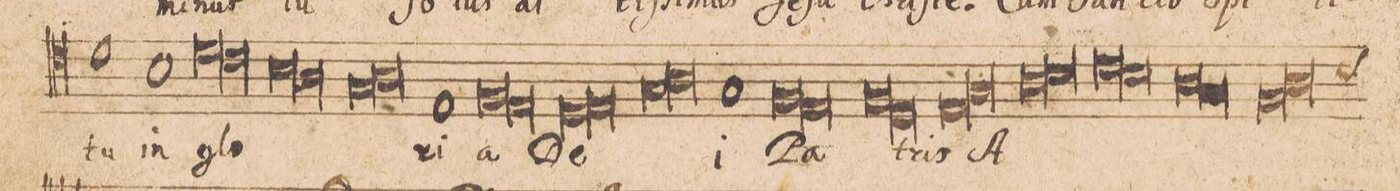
**kern	**text
*I"[TENOR.]	*
*clefC4	*
*k[]	*
*met(c|)	*
*M2/1	*
1d	-tu
1B	in
=140-	=140-
*lig	*
1d	glo-
1c	.
*Xlig	*
=141-	=141-
*lig	*
1B	.
1A	.
*Xlig	*
=142-	=142-
*lig	*
1G	.
1A	.
*Xlig	*
=143-	=143-
1E	-ri-
*lig	*
1F	-a
=144-	=144-
1E	.
*Xlig	*
*lig	*
1D	De-
=145-	=145-
1E	.
*Xlig	*
*lig	*
1G	.
=146-	=146-
1A	.
*Xlig	*
1G	-i
=147-	=147-
*lig	*
1F	Pa-
1E	.
*Xlig	*
=148-	=148-
*lig	*
1F	-tris
1D	.
*Xlig	*
=149-	=149-
*lig	*
1E	A-
1G	.
*Xlig	*
=150-	=150-
*lig	*
1A	.
1B	.
*Xlig	*
=151-	=151-
*lig	*
1c	.
1B	.
*Xlig	*
=152-	=152-
*lig	*
1A	.
1G	.
*Xlig	*
=153-	=153-
*lig	*
1F	.
*custos:B	*
1A	.
*Xlig	*
=154-	=154-
*-	*-
